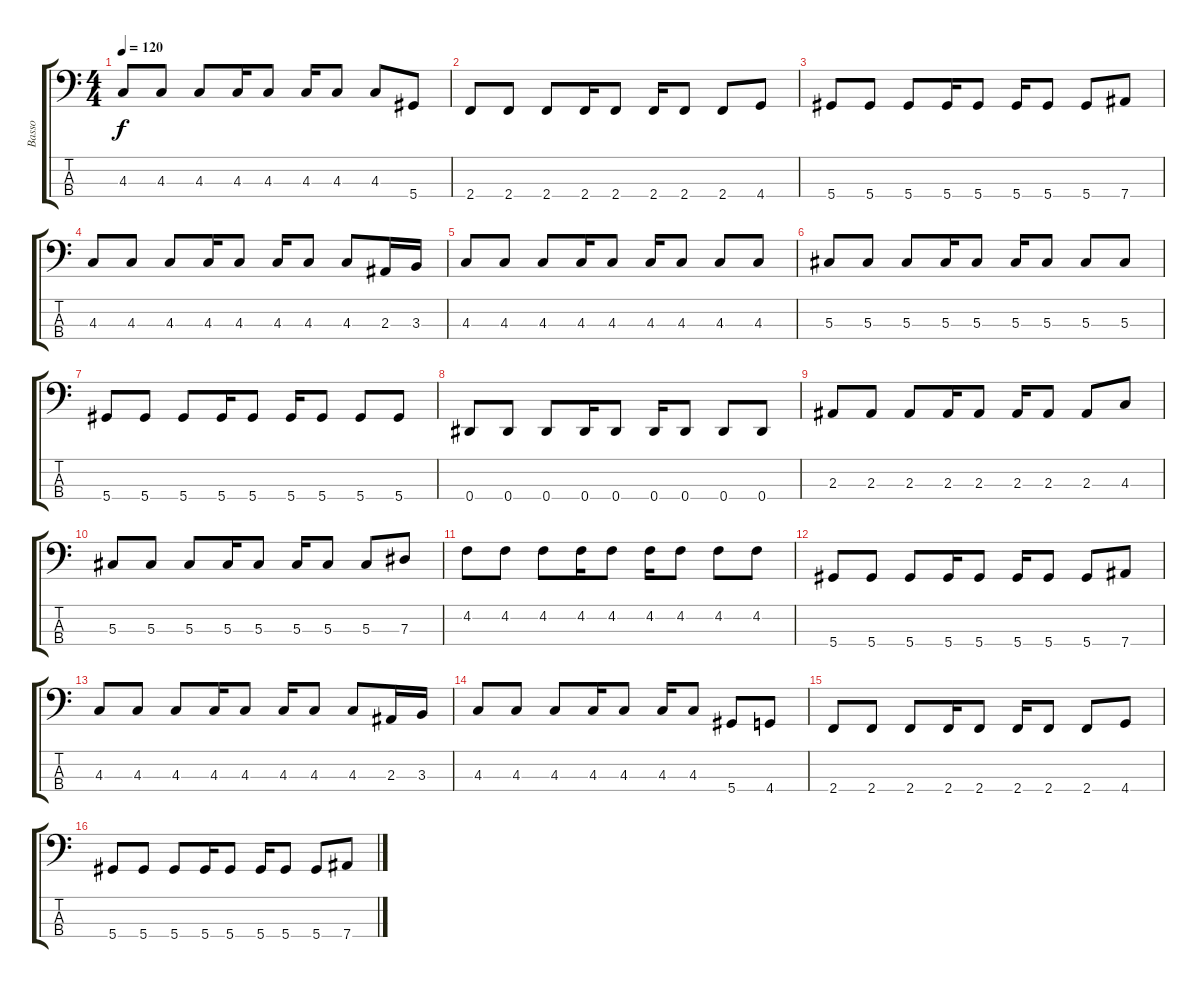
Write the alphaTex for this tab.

\track ("Basso" "Basso") {instrument electricbassfinger}
\staff {score tabs}
\tuning (Gb2 Db2 Ab1 Eb1) {hide}
\ts (4 4)
\tempo 120
\clef f4
\ks c
4.3.8{dy f} 4.3.8 4.3.8 4.3.16 4.3.8 4.3.16 4.3.8 4.3.8 5.4.8 |
2.4.8 2.4.8 2.4.8 2.4.16 2.4.8 2.4.16 2.4.8 2.4.8 4.4.8 |
5.4.8 5.4.8 5.4.8 5.4.16 5.4.8 5.4.16 5.4.8 5.4.8 7.4.8 |
4.3.8 4.3.8 4.3.8 4.3.16 4.3.8 4.3.16 4.3.8 4.3.8 2.3.16 3.3.16 |
4.3.8 4.3.8 4.3.8 4.3.16 4.3.8 4.3.16 4.3.8 4.3.8 4.3.8 |
5.3.8 5.3.8 5.3.8 5.3.16 5.3.8 5.3.16 5.3.8 5.3.8 5.3.8 |
5.4.8 5.4.8 5.4.8 5.4.16 5.4.8 5.4.16 5.4.8 5.4.8 5.4.8 |
0.4.8 0.4.8 0.4.8 0.4.16 0.4.8 0.4.16 0.4.8 0.4.8 0.4.8 |
2.3.8 2.3.8 2.3.8 2.3.16 2.3.8 2.3.16 2.3.8 2.3.8 4.3.8 |
5.3.8 5.3.8 5.3.8 5.3.16 5.3.8 5.3.16 5.3.8 5.3.8 7.3.8 |
4.2.8 4.2.8 4.2.8 4.2.16 4.2.8 4.2.16 4.2.8 4.2.8 4.2.8 |
5.4.8 5.4.8 5.4.8 5.4.16 5.4.8 5.4.16 5.4.8 5.4.8 7.4.8 |
4.3.8 4.3.8 4.3.8 4.3.16 4.3.8 4.3.16 4.3.8 4.3.8 2.3.16 3.3.16 |
4.3.8 4.3.8 4.3.8 4.3.16 4.3.8 4.3.16 4.3.8 5.4.8 4.4.8 |
2.4.8 2.4.8 2.4.8 2.4.16 2.4.8 2.4.16 2.4.8 2.4.8 4.4.8 |
5.4.8 5.4.8 5.4.8 5.4.16 5.4.8 5.4.16 5.4.8 5.4.8 7.4.8
